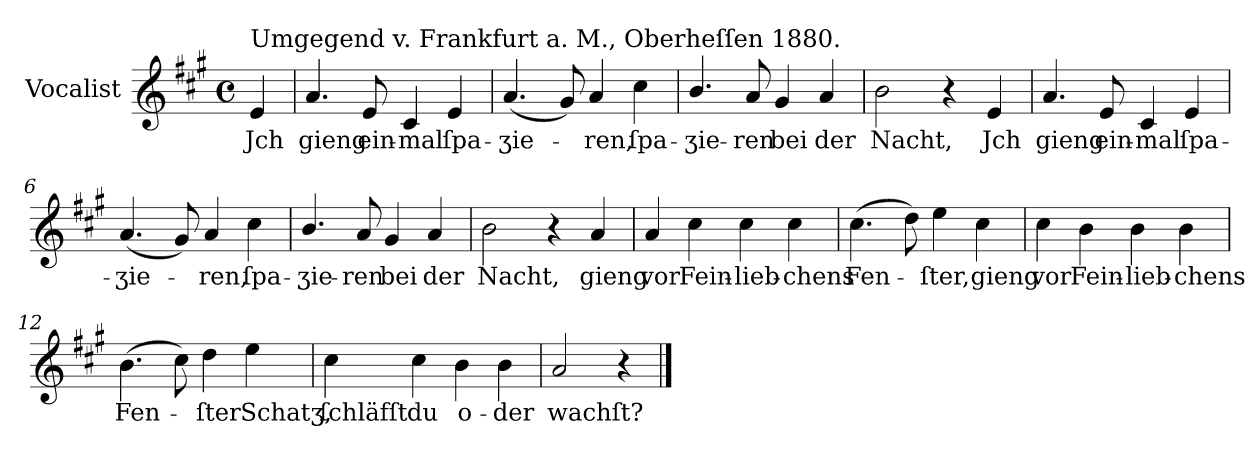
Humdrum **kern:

**kern	**text
*part1	*part1
*staff1	*staff1
*I"Vocalist	*
*k[f#c#g#]	*
*A:	*
*M4/4	*
*met(c)	*
=	=
!LO:TX:a:t=Umgegend v. Frankfurt a. M., Oberheſſen 1880.	!
4e	Jch
=1	=1
4.a	gieng
8e	ein-
4c#	-mal
4e	ſpa-
=2	=2
(4.a	-ʒie-
8g#)	.
4a	-ren,
4cc#	ſpa-
=3	=3
4.b/	-ʒie-
8a	-ren
4g#	bei
4a	der
=4	=4
2b	Nacht,
4r	.
4e	Jch
=5	=5
4.a	gieng
8e	ein-
4c#	-mal
4e	ſpa-
=6	=6
(4.a	-ʒie-
8g#)	.
4a	-ren,
4cc#	ſpa-
=7	=7
4.b/	-ʒie-
8a	-ren
4g#	bei
4a	der
=8	=8
2b	Nacht,
4r	.
4a	gieng
=9	=9
4a	vor
4cc#	Fein-
4cc#	-lieb-
4cc#	-chens
=10	=10
(4.cc#	Fen-
8dd)	.
4ee	-ſter,
4cc#	gieng
=11	=11
4cc#	vor
4b	Fein-
4b	-lieb-
4b	-chens
=12	=12
(4.b	Fen-
8cc#)	.
4dd	-ſter
4ee	Schatʒ,
=13	=13
4cc#	ſchläfſt
4cc#	du
4b	o-
4b	-der
=14	=14
2a	wachſt?
4r	.
==	==
*-	*-
